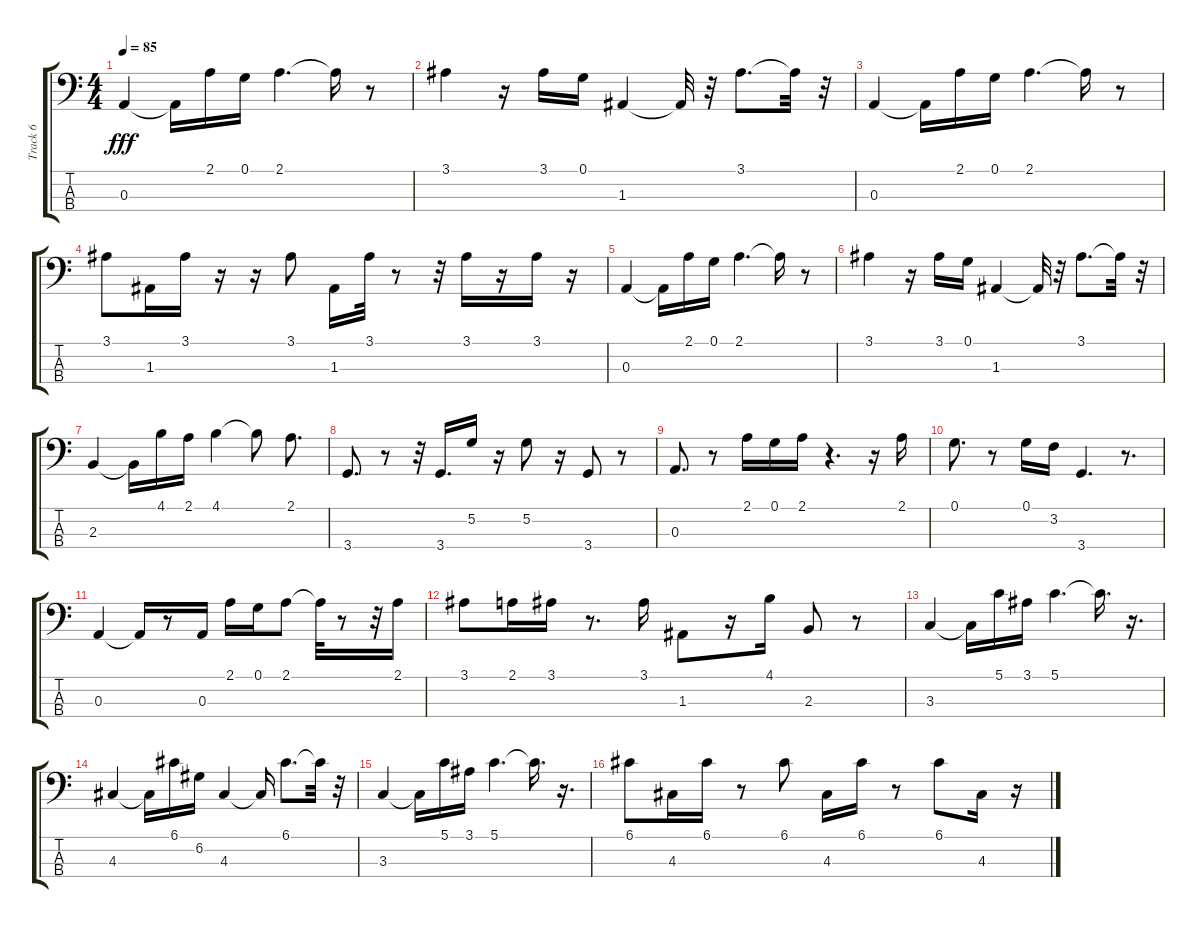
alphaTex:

\track ("Track 6" "Track 6") {instrument acousticbass}
\staff {score tabs}
\tuning (G2 D2 A1 E1) {hide}
\ts (4 4)
\tempo 85
\clef f4
\ks c
0.3.4{dy fff} 0.3{t}.16 2.1.16 0.1.16 2.1.4{d} 2.1{t}.16 r.8 |
3.1.4 r.16 3.1.16 0.1.16 1.3.4 1.3{t}.32 r.32 3.1.8{d} 3.1{t}.32 r.32 |
0.3.4 0.3{t}.16 2.1.16 0.1.16 2.1.4{d} 2.1{t}.16 r.8 |
3.1.8 1.3.16 3.1.16 r.16 r.16 3.1.8 1.3.16 3.1.32 r.8 r.32 3.1.16 r.16 3.1.16 r.16 |
0.3.4 0.3{t}.16 2.1.16 0.1.16 2.1.4{d} 2.1{t}.16 r.8 |
3.1.4 r.16 3.1.16 0.1.16 1.3.4 1.3{t}.32 r.32 3.1.8{d} 3.1{t}.32 r.32 |
2.3.4 2.3{t}.16 4.1.16 2.1.16 4.1.4 4.1{t}.8 2.1.8{d} |
3.4.8{d} r.8 r.32 3.4.16{d} 5.2.16 r.16 5.2.8 r.16 3.4.8 r.8 |
0.3.8{d} r.8 2.1.16 0.1.16 2.1.16 r.4{d} r.16 2.1.16 |
0.1.8{d} r.8 0.1.16 3.2.16 3.4.4{d} r.8{d} |
0.3.4 0.3{t}.16 r.8 0.3.16 2.1.16 0.1.16 2.1.8 2.1{t}.32 r.8 r.32 2.1.16 |
3.1.8 2.1.16 3.1.16 r.8{d} 3.1.16 1.3.8 r.16 4.1.16 2.3.8 r.8 |
3.3.4 3.3{t}.16 5.1.16 3.1.16 5.1.4{d} 5.1{t}.16{d} r.16{d} |
4.3.4 4.3{t}.16 6.1.16 6.2.16 4.3.4 4.3{t}.16 6.1.8{d} 6.1{t}.32 r.32 |
3.3.4 3.3{t}.16 5.1.16 3.1.16 5.1.4{d} 5.1{t}.16{d} r.16{d} |
6.1.8 4.3.16 6.1.16 r.8 6.1.8 4.3.16 6.1.16 r.8 6.1.8 4.3.16 r.16
